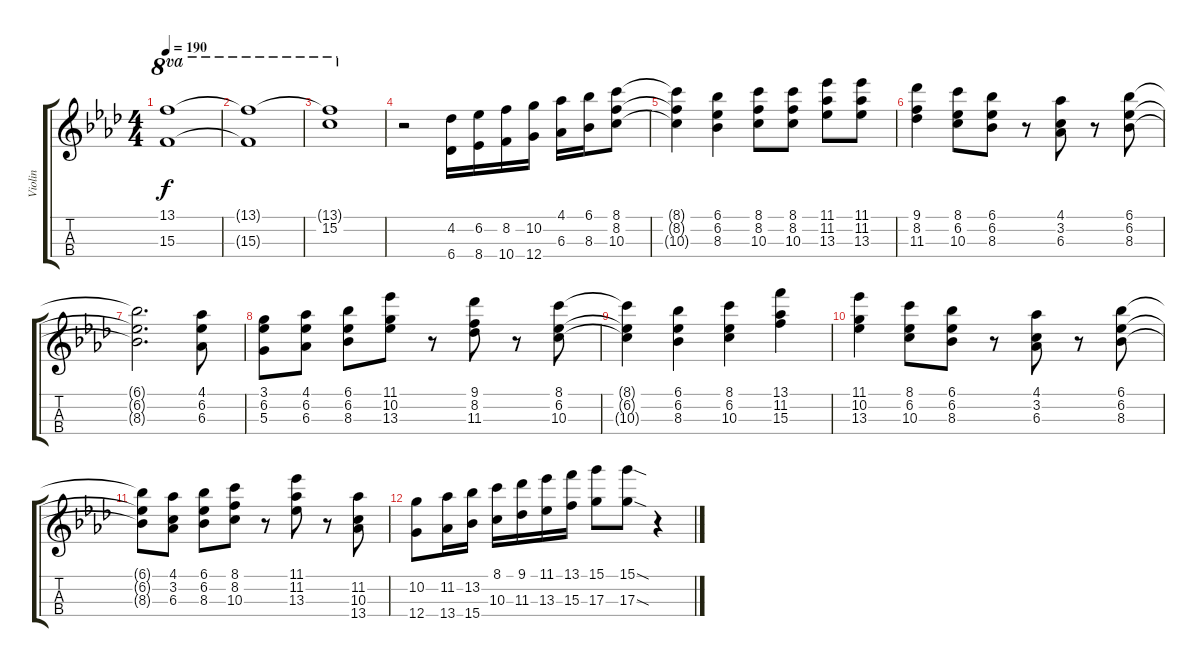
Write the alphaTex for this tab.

\track ("Violin" "Violin") {instrument violin}
\staff {score tabs}
\tuning (E5 A4 D4 G3) {hide}
\ts (4 4)
\tempo 190
\clef g2
\ks ab
(13.1{t} 15.3{t}).1{ot 8va dy f} |
(13.1{t} 15.3{t}).1{ot 8va} |
(13.1{t} 15.2).1{ot 8va} |
r.2 (4.2 6.4).16 (6.2 8.4).16 (8.2 10.4).16 (10.2 12.4).16 (4.1 6.3).16 (6.1 8.3).16 (8.1 8.2 10.3).8 |
(8.1{t} 8.2{t} 10.3{t}).4 (6.1 6.2 8.3).4 (8.1 8.2 10.3).8 (8.1 8.2 10.3).8 (11.1 11.2 13.3).8 (11.1 11.2 13.3).8 |
(9.1 8.2 11.3).4 (8.1 6.2 10.3).8 (6.1 6.2 8.3).8 r.8 (4.1 3.2 6.3).8 r.8 (6.1 6.2 8.3).8 |
(6.1{t} 6.2{t} 8.3{t}).2{d} (4.1 6.2 6.3).8 |
(3.1 6.2 5.3).8 (4.1 6.2 6.3).8 (6.1 6.2 8.3).8 (11.1 10.2 13.3).8 r.8 (9.1 8.2 11.3).8 r.8 (8.1 6.2 10.3).8 |
(8.1{t} 6.2{t} 10.3{t}).4 (6.1 6.2 8.3).4 (8.1 6.2 10.3).4 (13.1 11.2 15.3).4 |
(11.1 10.2 13.3).4 (8.1 6.2 10.3).8 (6.1 6.2 8.3).8 r.8 (4.1 3.2 6.3).8 r.8 (6.1 6.2 8.3).8 |
(6.1{t} 6.2{t} 8.3{t}).8 (4.1 3.2 6.3).8 (6.1 6.2 8.3).8 (8.1 8.2 10.3).8 r.8 (11.1 11.2 13.3).8 r.8 (11.2 10.3 13.4).8 |
(10.2 12.4).8 (11.2 13.4).16 (13.2 15.4).16 (8.1 10.3).16 (9.1 11.3).16 (11.1 13.3).16 (13.1 15.3).16 (15.1 17.3).8 (15.1{sod} 17.3{sod}).8 r.4
